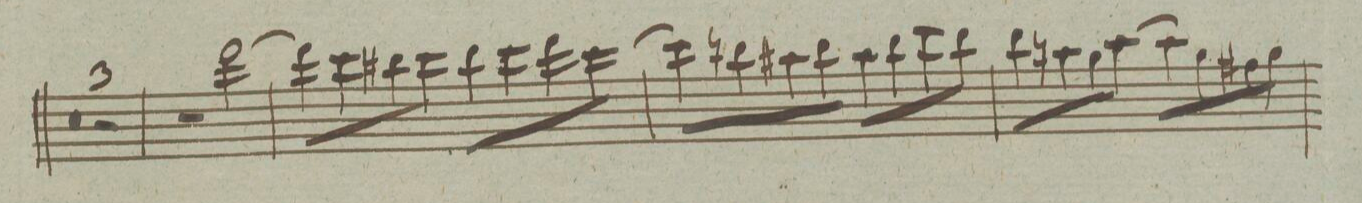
**kern
*I"Fagotto Primo.
*clefF4
*k[]
*met(c)
*M4/4
0r
=134
=135
1r
=136
2r
[>2f\
=137
8f\L]
8e\
8d#X\
8e\J
8d#\L
8e\
8f\
[>8e\J
=138
8e\L]
8dn\
8c#X\
8d\J
8c#\L
8d\
8e\
8d\J
=139
8d\L
8cn\
8B\
[>8c\J
8c\L]
8B\
8A#X\
8B\J
=140
*-
